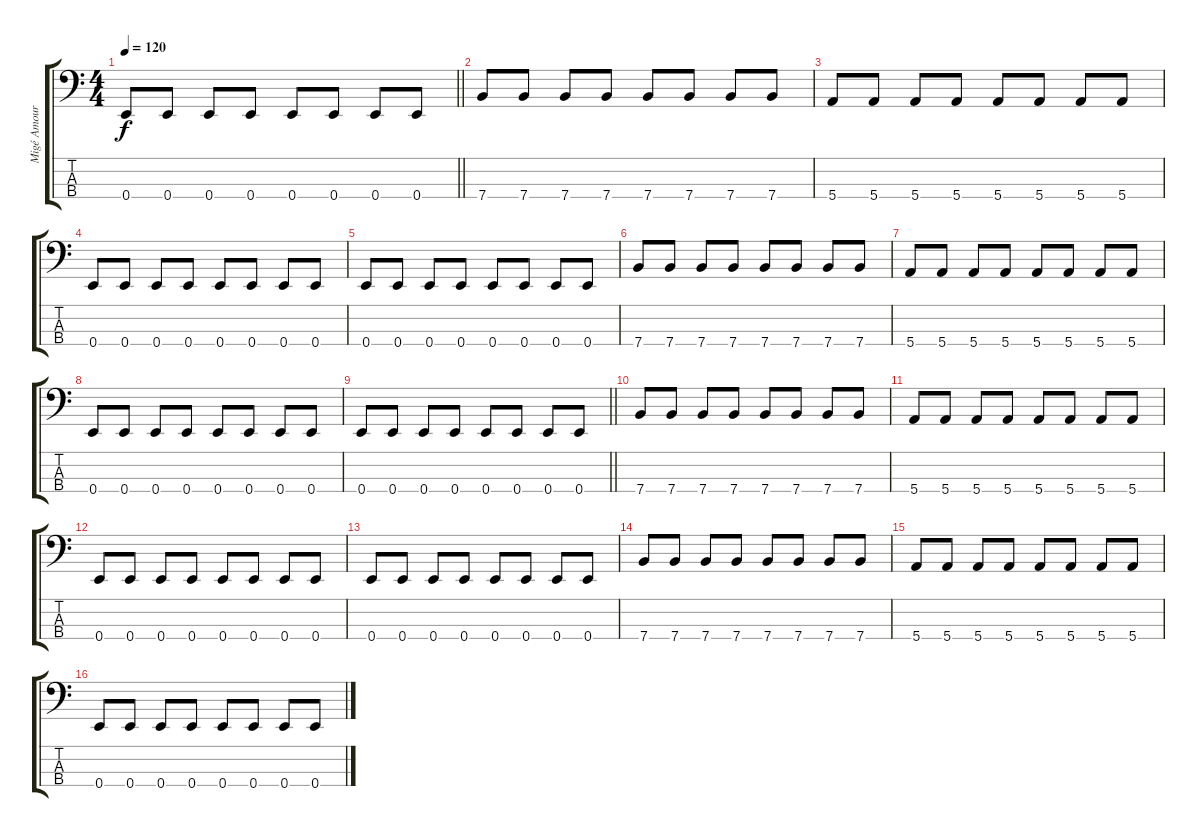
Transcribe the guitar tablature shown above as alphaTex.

\track ("Migé Amour" "Migé Amour") {instrument electricbassfinger}
\staff {score tabs}
\tuning (G2 D2 A1 E1) {hide}
\ts (4 4)
\tempo 120
\clef f4
\barLineRight lightlight
\ks c
0.4.8{dy f} 0.4.8 0.4.8 0.4.8 0.4.8 0.4.8 0.4.8 0.4.8 |
7.4.8 7.4.8 7.4.8 7.4.8 7.4.8 7.4.8 7.4.8 7.4.8 |
5.4.8 5.4.8 5.4.8 5.4.8 5.4.8 5.4.8 5.4.8 5.4.8 |
0.4.8 0.4.8 0.4.8 0.4.8 0.4.8 0.4.8 0.4.8 0.4.8 |
0.4.8 0.4.8 0.4.8 0.4.8 0.4.8 0.4.8 0.4.8 0.4.8 |
7.4.8 7.4.8 7.4.8 7.4.8 7.4.8 7.4.8 7.4.8 7.4.8 |
5.4.8 5.4.8 5.4.8 5.4.8 5.4.8 5.4.8 5.4.8 5.4.8 |
0.4.8 0.4.8 0.4.8 0.4.8 0.4.8 0.4.8 0.4.8 0.4.8 |
\barLineRight lightlight
0.4.8 0.4.8 0.4.8 0.4.8 0.4.8 0.4.8 0.4.8 0.4.8 |
7.4.8 7.4.8 7.4.8 7.4.8 7.4.8 7.4.8 7.4.8 7.4.8 |
5.4.8 5.4.8 5.4.8 5.4.8 5.4.8 5.4.8 5.4.8 5.4.8 |
0.4.8 0.4.8 0.4.8 0.4.8 0.4.8 0.4.8 0.4.8 0.4.8 |
0.4.8 0.4.8 0.4.8 0.4.8 0.4.8 0.4.8 0.4.8 0.4.8 |
7.4.8 7.4.8 7.4.8 7.4.8 7.4.8 7.4.8 7.4.8 7.4.8 |
5.4.8 5.4.8 5.4.8 5.4.8 5.4.8 5.4.8 5.4.8 5.4.8 |
0.4.8 0.4.8 0.4.8 0.4.8 0.4.8 0.4.8 0.4.8 0.4.8
